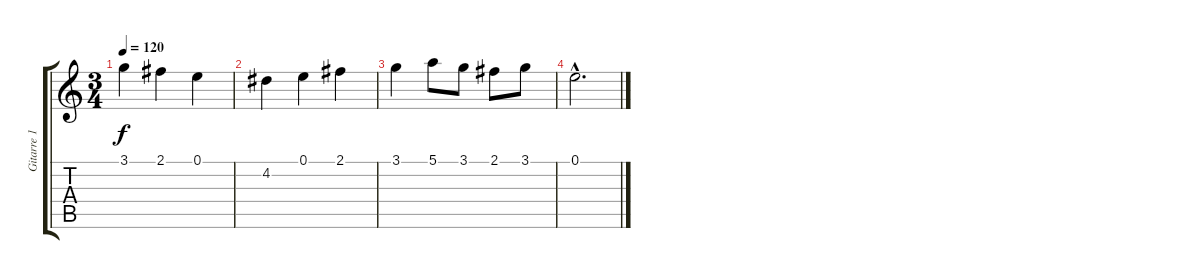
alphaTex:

\track ("Gitarre 1" "Gitarre 1") {instrument acousticguitarnylon}
\staff {score tabs}
\tuning (E4 B3 G3 D3 A2 E2) {hide}
\ts (3 4)
\tempo 120
\clef g2
\ks c
3.1.4{dy f} 2.1.4 0.1.4 |
4.2.4 0.1.4 2.1.4 |
3.1.4 5.1.8 3.1.8 2.1.8 3.1.8 |
0.1{hac}.2{d}
